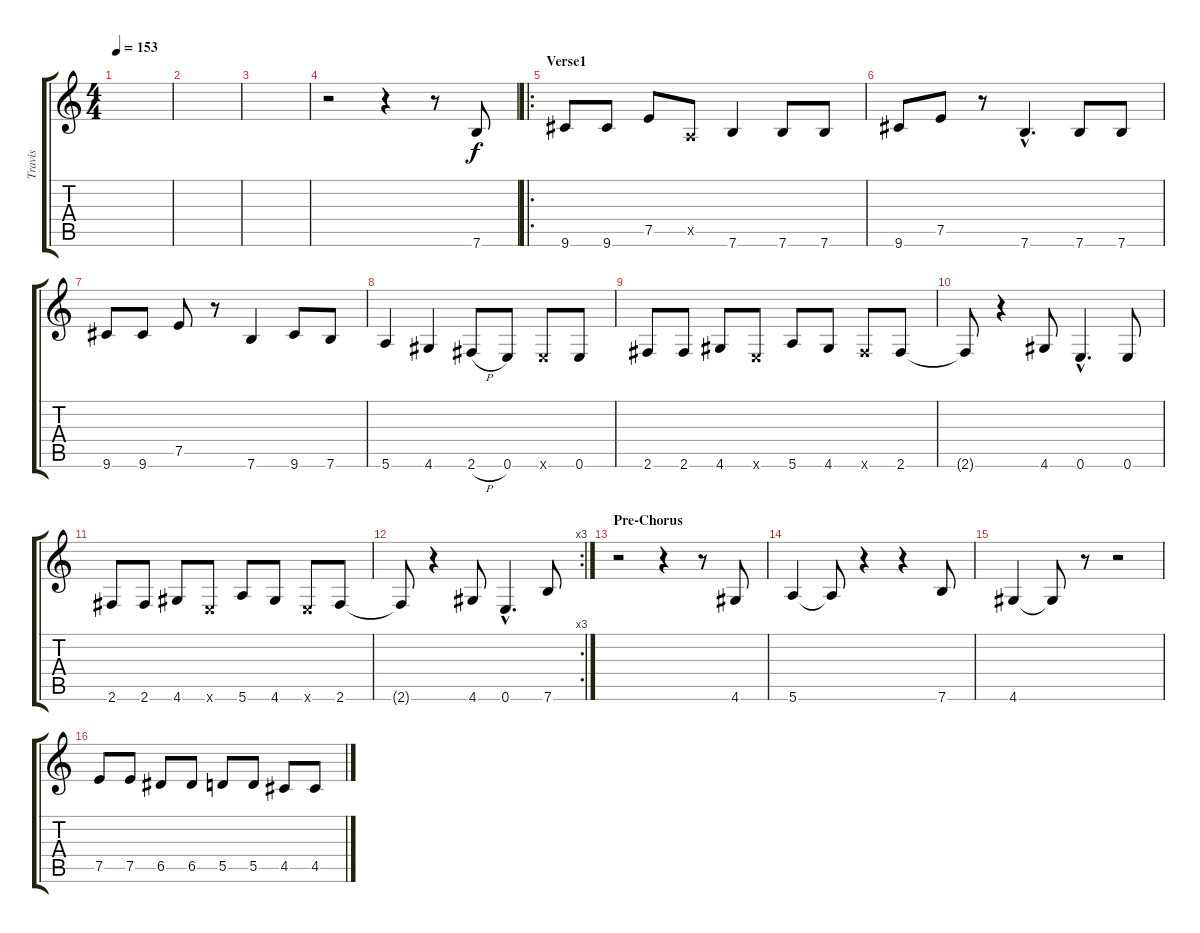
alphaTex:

\track ("Travis" "Travis") {instrument electricguitarclean}
\staff {score tabs}
\tuning (E4 B3 G3 D3 A2 E2) {hide}
\ts (4 4)
\tempo 153
\clef g2
\ks c
|
|
|
r.2 r.4 r.8 7.6.8 |
\ro
\section ("" "Verse1")
9.6.8 9.6.8 7.5.8 0.5{x}.8 7.6.4 7.6.8 7.6.8 |
9.6.8 7.5.8 r.8 7.6{hac}.4{d} 7.6.8 7.6.8 |
9.6.8 9.6.8 7.5.8 r.8 7.6.4 9.6.8 7.6.8 |
5.6.4 4.6.4 2.6{h}.8 0.6.8 0.6{x}.8 0.6.8 |
2.6.8 2.6.8 4.6.8 0.6{x}.8 5.6.8 4.6.8 2.6{x}.8 2.6.8 |
2.6{t}.8 r.4 4.6.8 0.6{hac}.4{d} 0.6.8 |
2.6.8 2.6.8 4.6.8 0.6{x}.8 5.6.8 4.6.8 0.6{x}.8 2.6.8 |
\rc 3
2.6{t}.8 r.4 4.6.8 0.6{hac}.4{d} 7.6.8 |
\section ("" "Pre-Chorus")
r.2 r.4 r.8 4.6.8 |
5.6.4 5.6{t}.8 r.4 r.4 7.6.8 |
4.6.4 4.6{t}.8 r.8 r.2 |
7.5.8 7.5.8 6.5.8 6.5.8 5.5.8 5.5.8 4.5.8 4.5.8
